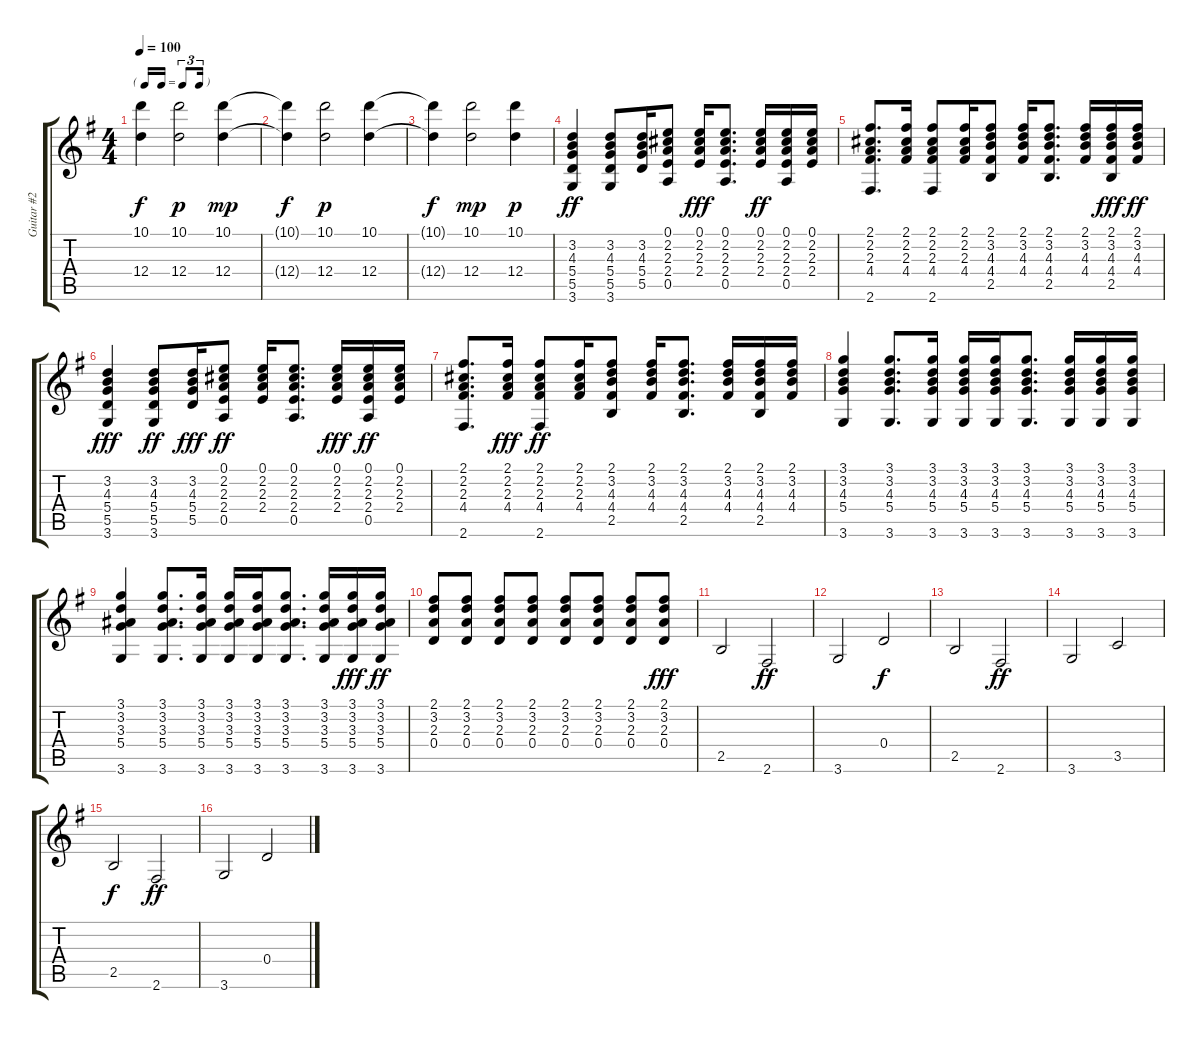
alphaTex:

\track ("Guitar #2" "Guitar #2") {instrument overdrivenguitar}
\staff {score tabs}
\tuning (E4 B3 G3 D3 A2 E2) {hide}
\ts (4 4)
\tf triplet16th
\tempo 100
\clef g2
\ks g
(10.1{t} 12.4{t}).4{dy f} (10.1 12.4).2{dy p} (10.1 12.4).4{dy mp} |
(10.1{t} 12.4{t}).4{dy f} (10.1 12.4).2{dy p} (10.1 12.4).4 |
(10.1{t} 12.4{t}).4{dy f} (10.1 12.4).2{dy mp} (10.1 12.4).4{dy p} |
(3.2 4.3 5.4 5.5 3.6).4{dy ff} (3.2 4.3 5.4 5.5 3.6).8 (3.2 4.3 5.4 5.5).16 (0.1 2.2 2.3 2.4 0.5).8 (0.1 2.2 2.3 2.4).16{dy fff} (0.1 2.2 2.3 2.4 0.5).8{d} (0.1 2.2 2.3 2.4).16{dy ff} (0.1 2.2 2.3 2.4 0.5).16 (0.1 2.2 2.3 2.4).16 |
(2.1 2.2 2.3 4.4 2.6).8{d} (2.1 2.2 2.3 4.4).16 (2.1 2.2 2.3 4.4 2.6).8 (2.1 2.2 2.3 4.4).16 (2.1 3.2 4.3 4.4 2.5).8 (2.1 3.2 4.3 4.4).16 (2.1 3.2 4.3 4.4 2.5).8{d} (2.1 3.2 4.3 4.4).16 (2.1 3.2 4.3 4.4 2.5).16{dy fff} (2.1 3.2 4.3 4.4).16{dy ff} |
(3.2 4.3 5.4 5.5 3.6).4{dy fff} (3.2 4.3 5.4 5.5 3.6).8{dy ff} (3.2 4.3 5.4 5.5).16{dy fff} (0.1 2.2 2.3 2.4 0.5).8{dy ff} (0.1 2.2 2.3 2.4).16 (0.1 2.2 2.3 2.4 0.5).8{d} (0.1 2.2 2.3 2.4).16{dy fff} (0.1 2.2 2.3 2.4 0.5).16{dy ff} (0.1 2.2 2.3 2.4).16 |
(2.1 2.2 2.3 4.4 2.6).8{d} (2.1 2.2 2.3 4.4).16{dy fff} (2.1 2.2 2.3 4.4 2.6).8{dy ff} (2.1 2.2 2.3 4.4).16 (2.1 3.2 4.3 4.4 2.5).8 (2.1 3.2 4.3 4.4).16 (2.1 3.2 4.3 4.4 2.5).8{d} (2.1 3.2 4.3 4.4).16 (2.1 3.2 4.3 4.4 2.5).16 (2.1 3.2 4.3 4.4).16 |
(3.1 3.2 4.3 5.4 3.6).4 (3.1 3.2 4.3 5.4 3.6).8{d} (3.1 3.2 4.3 5.4 3.6).16 (3.1 3.2 4.3 5.4 3.6).16 (3.1 3.2 4.3 5.4 3.6).16 (3.1 3.2 4.3 5.4 3.6).8{d} (3.1 3.2 4.3 5.4 3.6).16 (3.1 3.2 4.3 5.4 3.6).16 (3.1 3.2 4.3 5.4 3.6).16 |
(3.1 3.2 3.3 5.4 3.6).4 (3.1 3.2 3.3 5.4 3.6).8{d} (3.1 3.2 3.3 5.4 3.6).16 (3.1 3.2 3.3 5.4 3.6).16 (3.1 3.2 3.3 5.4 3.6).16 (3.1 3.2 3.3 5.4 3.6).8{d} (3.1 3.2 3.3 5.4 3.6).16 (3.1 3.2 3.3 5.4 3.6).16{dy fff} (3.1 3.2 3.3 5.4 3.6).16{dy ff} |
(2.1 3.2 2.3 0.4).8 (2.1 3.2 2.3 0.4).8 (2.1 3.2 2.3 0.4).8 (2.1 3.2 2.3 0.4).8 (2.1 3.2 2.3 0.4).8 (2.1 3.2 2.3 0.4).8 (2.1 3.2 2.3 0.4).8 (2.1 3.2 2.3 0.4).8{dy fff} |
2.5.2 2.6.2{dy ff} |
3.6.2 0.4.2{dy f} |
2.5.2 2.6.2{dy ff} |
3.6.2 3.5.2 |
2.5.2{dy f} 2.6.2{dy ff} |
3.6.2 0.4.2
